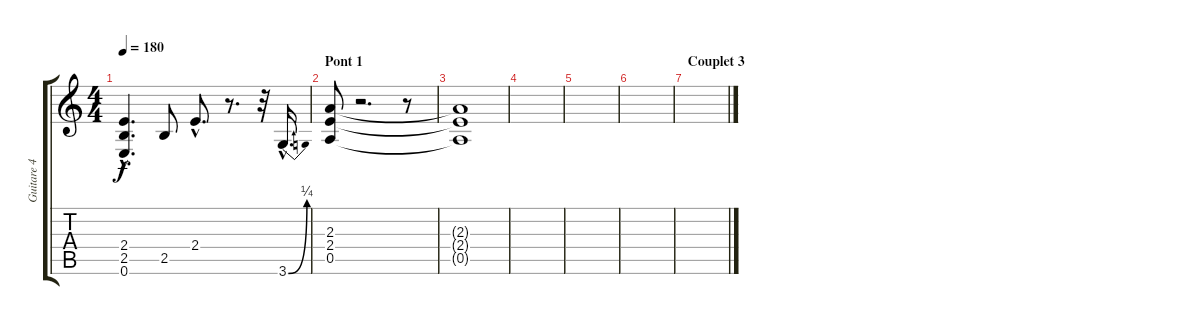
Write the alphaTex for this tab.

\track ("Guitare 4" "Guitare 4") {instrument overdrivenguitar}
\staff {score tabs}
\tuning (E4 B3 G3 D3 A2 E2) {hide}
\ts (4 4)
\tempo 180
\clef g2
\ks c
(2.4{hac} 2.5{hac} 0.6{hac}).4{d dy f} 2.5.8 2.4{hac}.8{d} r.8{d} r.32 3.6{be (bend 0 0 60 1) hac}.16{d} |
\section ("" "Pont 1")
(2.3 2.4 0.5).8 r.2{d} r.8 |
(2.3{t} 2.4{t} 0.5{t}).1 |
|
|
|
\section ("" "Couplet 3")
